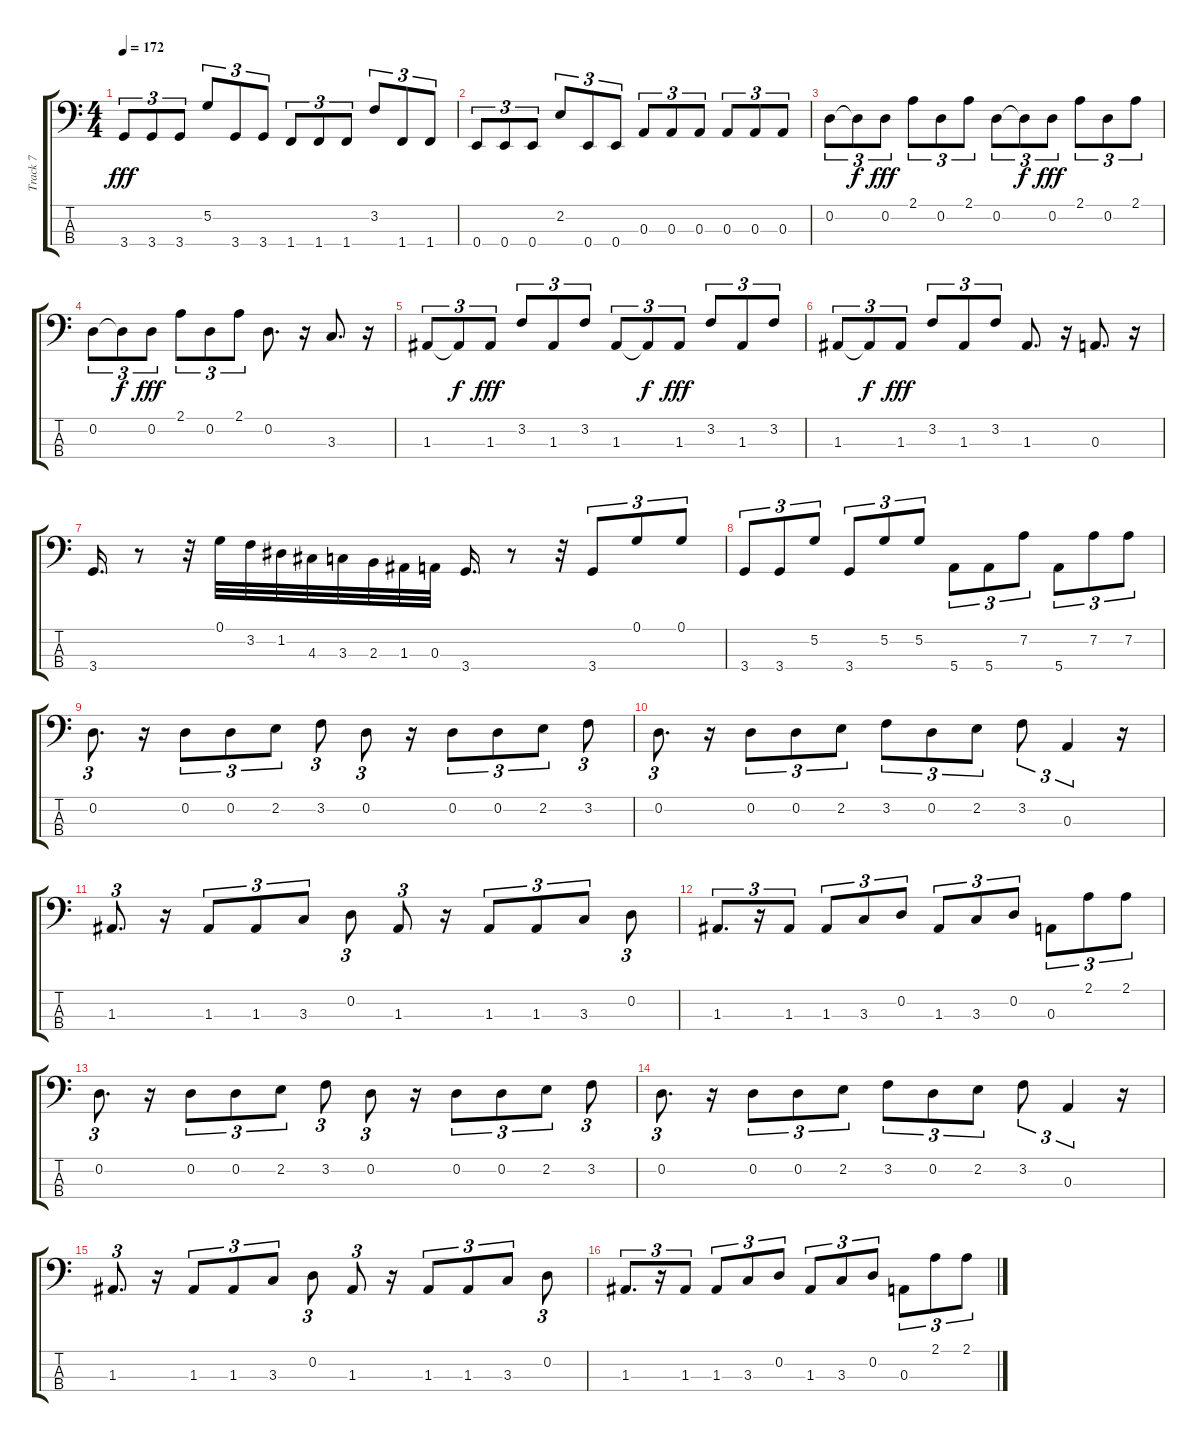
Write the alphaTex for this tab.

\track ("Track 7" "Track 7") {instrument electricbassfinger}
\staff {score tabs}
\tuning (G2 D2 A1 E1) {hide}
\ts (4 4)
\tempo 172
\clef f4
\ks c
3.4.8{tu (3 2) dy fff} 3.4.8{tu (3 2)} 3.4.8{tu (3 2)} 5.2.8{tu (3 2)} 3.4.8{tu (3 2)} 3.4.8{tu (3 2)} 1.4.8{tu (3 2)} 1.4.8{tu (3 2)} 1.4.8{tu (3 2)} 3.2.8{tu (3 2)} 1.4.8{tu (3 2)} 1.4.8{tu (3 2)} |
0.4.8{tu (3 2)} 0.4.8{tu (3 2)} 0.4.8{tu (3 2)} 2.2.8{tu (3 2)} 0.4.8{tu (3 2)} 0.4.8{tu (3 2)} 0.3.8{tu (3 2)} 0.3.8{tu (3 2)} 0.3.8{tu (3 2)} 0.3.8{tu (3 2)} 0.3.8{tu (3 2)} 0.3.8{tu (3 2)} |
0.2.8{tu (3 2)} 0.2{t}.8{tu (3 2) dy f} 0.2.8{tu (3 2) dy fff} 2.1.8{tu (3 2)} 0.2.8{tu (3 2)} 2.1.8{tu (3 2)} 0.2.8{tu (3 2)} 0.2{t}.8{tu (3 2) dy f} 0.2.8{tu (3 2) dy fff} 2.1.8{tu (3 2)} 0.2.8{tu (3 2)} 2.1.8{tu (3 2)} |
0.2.8{tu (3 2)} 0.2{t}.8{tu (3 2) dy f} 0.2.8{tu (3 2) dy fff} 2.1.8{tu (3 2)} 0.2.8{tu (3 2)} 2.1.8{tu (3 2)} 0.2.8{d} r.16 3.3.8{d} r.16 |
1.3.8{tu (3 2)} 1.3{t}.8{tu (3 2) dy f} 1.3.8{tu (3 2) dy fff} 3.2.8{tu (3 2)} 1.3.8{tu (3 2)} 3.2.8{tu (3 2)} 1.3.8{tu (3 2)} 1.3{t}.8{tu (3 2) dy f} 1.3.8{tu (3 2) dy fff} 3.2.8{tu (3 2)} 1.3.8{tu (3 2)} 3.2.8{tu (3 2)} |
1.3.8{tu (3 2)} 1.3{t}.8{tu (3 2) dy f} 1.3.8{tu (3 2) dy fff} 3.2.8{tu (3 2)} 1.3.8{tu (3 2)} 3.2.8{tu (3 2)} 1.3.8{d} r.16 0.3.8{d} r.16 |
3.4.16{d} r.8 r.32 0.1.32 3.2.32 1.2.32 4.3.32 3.3.32 2.3.32 1.3.32 0.3.32 3.4.16{d} r.8 r.32 3.4.8{tu (3 2)} 0.1.8{tu (3 2)} 0.1.8{tu (3 2)} |
3.4.8{tu (3 2)} 3.4.8{tu (3 2)} 5.2.8{tu (3 2)} 3.4.8{tu (3 2)} 5.2.8{tu (3 2)} 5.2.8{tu (3 2)} 5.4.8{tu (3 2)} 5.4.8{tu (3 2)} 7.2.8{tu (3 2)} 5.4.8{tu (3 2)} 7.2.8{tu (3 2)} 7.2.8{tu (3 2)} |
0.2.8{d tu (3 2)} r.16 0.2.8{tu (3 2)} 0.2.8{tu (3 2)} 2.2.8{tu (3 2)} 3.2.8{tu (3 2)} 0.2.8{tu (3 2)} r.16 0.2.8{tu (3 2)} 0.2.8{tu (3 2)} 2.2.8{tu (3 2)} 3.2.8{tu (3 2)} |
0.2.8{d tu (3 2)} r.16 0.2.8{tu (3 2)} 0.2.8{tu (3 2)} 2.2.8{tu (3 2)} 3.2.8{tu (3 2)} 0.2.8{tu (3 2)} 2.2.8{tu (3 2)} 3.2.8{tu (3 2)} 0.3.4{tu (3 2)} r.16 |
1.3.8{d tu (3 2)} r.16 1.3.8{tu (3 2)} 1.3.8{tu (3 2)} 3.3.8{tu (3 2)} 0.2.8{tu (3 2)} 1.3.8{tu (3 2)} r.16 1.3.8{tu (3 2)} 1.3.8{tu (3 2)} 3.3.8{tu (3 2)} 0.2.8{tu (3 2)} |
1.3.8{d tu (3 2)} r.16{tu (3 2)} 1.3.8{tu (3 2)} 1.3.8{tu (3 2)} 3.3.8{tu (3 2)} 0.2.8{tu (3 2)} 1.3.8{tu (3 2)} 3.3.8{tu (3 2)} 0.2.8{tu (3 2)} 0.3.8{tu (3 2)} 2.1.8{tu (3 2)} 2.1.8{tu (3 2)} |
0.2.8{d tu (3 2)} r.16 0.2.8{tu (3 2)} 0.2.8{tu (3 2)} 2.2.8{tu (3 2)} 3.2.8{tu (3 2)} 0.2.8{tu (3 2)} r.16 0.2.8{tu (3 2)} 0.2.8{tu (3 2)} 2.2.8{tu (3 2)} 3.2.8{tu (3 2)} |
0.2.8{d tu (3 2)} r.16 0.2.8{tu (3 2)} 0.2.8{tu (3 2)} 2.2.8{tu (3 2)} 3.2.8{tu (3 2)} 0.2.8{tu (3 2)} 2.2.8{tu (3 2)} 3.2.8{tu (3 2)} 0.3.4{tu (3 2)} r.16 |
1.3.8{d tu (3 2)} r.16 1.3.8{tu (3 2)} 1.3.8{tu (3 2)} 3.3.8{tu (3 2)} 0.2.8{tu (3 2)} 1.3.8{tu (3 2)} r.16 1.3.8{tu (3 2)} 1.3.8{tu (3 2)} 3.3.8{tu (3 2)} 0.2.8{tu (3 2)} |
1.3.8{d tu (3 2)} r.16{tu (3 2)} 1.3.8{tu (3 2)} 1.3.8{tu (3 2)} 3.3.8{tu (3 2)} 0.2.8{tu (3 2)} 1.3.8{tu (3 2)} 3.3.8{tu (3 2)} 0.2.8{tu (3 2)} 0.3.8{tu (3 2)} 2.1.8{tu (3 2)} 2.1.8{tu (3 2)}
